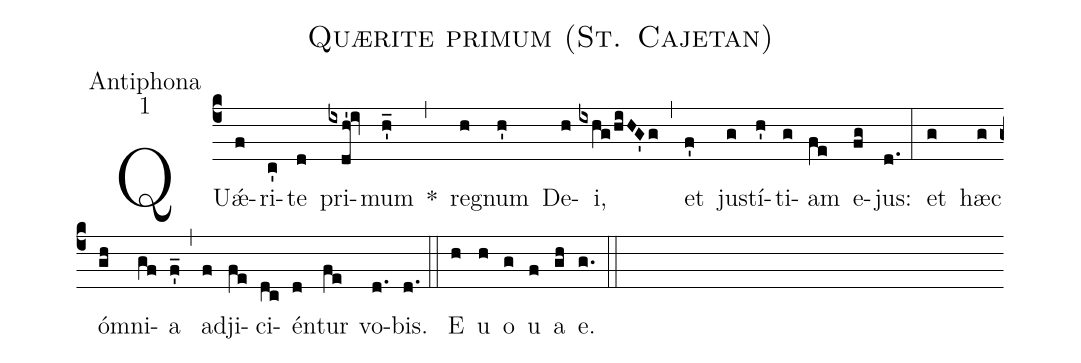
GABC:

name:Quærite primum (St. Cajetan);
office-part:Antiphona;
mode:1;
%%
(c4) QUǽ(f)ri(c')te(d) pri(ixdh'!iv)mum(h'_) *(,) re(h)gnum(h') De(h)i,(ixhg/hiHG'g) (,) et(f') ju(g)stí(h')ti(g)am(fe) e(fg)jus:(d.) (:) et(g) hæc(g) ó(gh)mni(gf)a(f'_) (,) ad(f)ji(fe)ci(dc)én(d)tur(fe) vo(d.)bis.(d.) (::) <eu>E(h) u(h) o(g) u(f) a(gh) e.</eu>(g.) (::)
